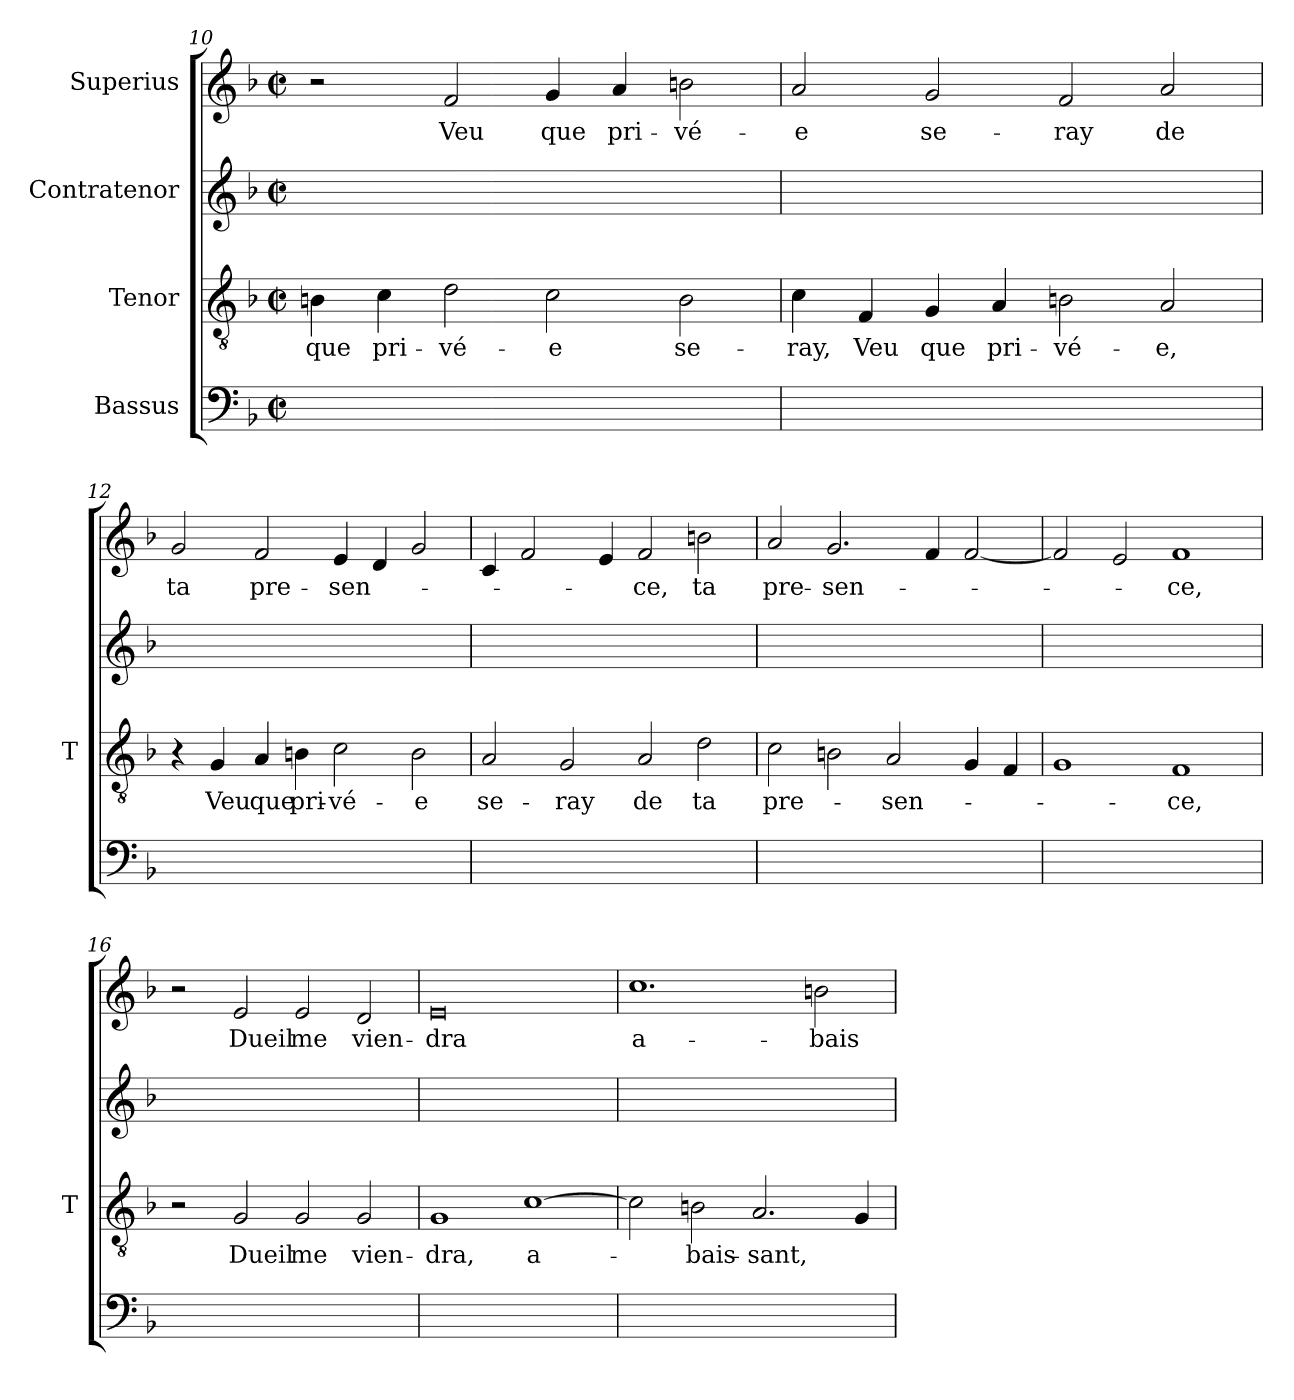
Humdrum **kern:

**kern	**kern	**text	**kern	**kern	**text
*part4	*part3	*part3	*part2	*part1	*part1
*staff4	*staff3	*staff3	*staff2	*staff1	*staff1
*I"Bassus	*I"Tenor	*	*I"Contratenor	*I"Superius	*
*	*I'T	*	*	*	*
*clefF4	*clefGv2	*	*clefG2	*clefG2	*
*k[b-]	*k[b-]	*	*k[b-]	*k[b-]	*
*F:	*F:	*	*F:	*F:	*
*M2/2	*M2/2	*	*M2/2	*M2/2	*
*met(c|)	*met(c|)	*	*met(c|)	*met(c|)	*
=10	=10	=10	=10	=10	=10
1ryy	4B	-que	1ryy	2r	.
.	4c	pri-	.	.	.
.	2d	vé-	.	2f	-Veu
1ryy	2c	-e	1ryy	4g	-que
.	.	.	.	4a	pri-
.	2B	se-	.	2b	vé-
=11	=11	=11	=11	=11	=11
1ryy	4c	-ray,	1ryy	2a	-e
.	4F	-Veu	.	.	.
.	4G	-que	.	2g	se-
.	4A	pri-	.	.	.
1ryy	2B	vé-	1ryy	2f	-ray
.	2A	-e,	.	2a	-de
=12	=12	=12	=12	=12	=12
1ryy	4r	.	1ryy	2g	-ta
.	4G	-Veu	.	.	.
.	4A	-que	.	2f	pre-
.	4B	pri-	.	.	.
1ryy	2c	vé-	1ryy	4e	sen-
.	.	.	.	4d	.
.	2B	-e	.	2g	.
=13	=13	=13	=13	=13	=13
1ryy	2A	se-	1ryy	4c	.
.	.	.	.	2f	.
.	2G	-ray	.	.	.
.	.	.	.	4e	.
1ryy	2A	-de	1ryy	2f	-ce,
.	2d	-ta	.	2b	-ta
=14	=14	=14	=14	=14	=14
1ryy	2c	pre-	1ryy	2a	pre-
.	2B	.	.	2.g	sen-
1ryy	2A	sen-	1ryy	.	.
.	.	.	.	4f	.
.	4G	.	.	[2f	.
.	4F	.	.	.	.
=15	=15	=15	=15	=15	=15
1ryy	1G	.	1ryy	2f]	.
.	.	.	.	2e	.
1ryy	1F	-ce,	1ryy	1f	-ce,
!!LO:PB:g=z
=16	=16	=16	=16	=16	=16
1ryy	2r	.	1ryy	2r	.
.	2G	-Dueil	.	2e	-Dueil
1ryy	2G	-me	1ryy	2e	-me
.	2G	vien-	.	2d	vien-
=17	=17	=17	=17	=17	=17
1ryy	1G	-dra,	1ryy	0e	-dra
1ryy	[1c	a-	1ryy	.	.
=18	=18	=18	=18	=18	=18
1ryy	2c]	.	1ryy	1.cc	a-
.	2B	bais-	.	.	.
1ryy	2.A	-sant,	1ryy	.	.
.	.	.	.	2b	bais-
.	4G	.	.	.	.
=	=	=	=	=	=
*-	*-	*-	*-	*-	*-
